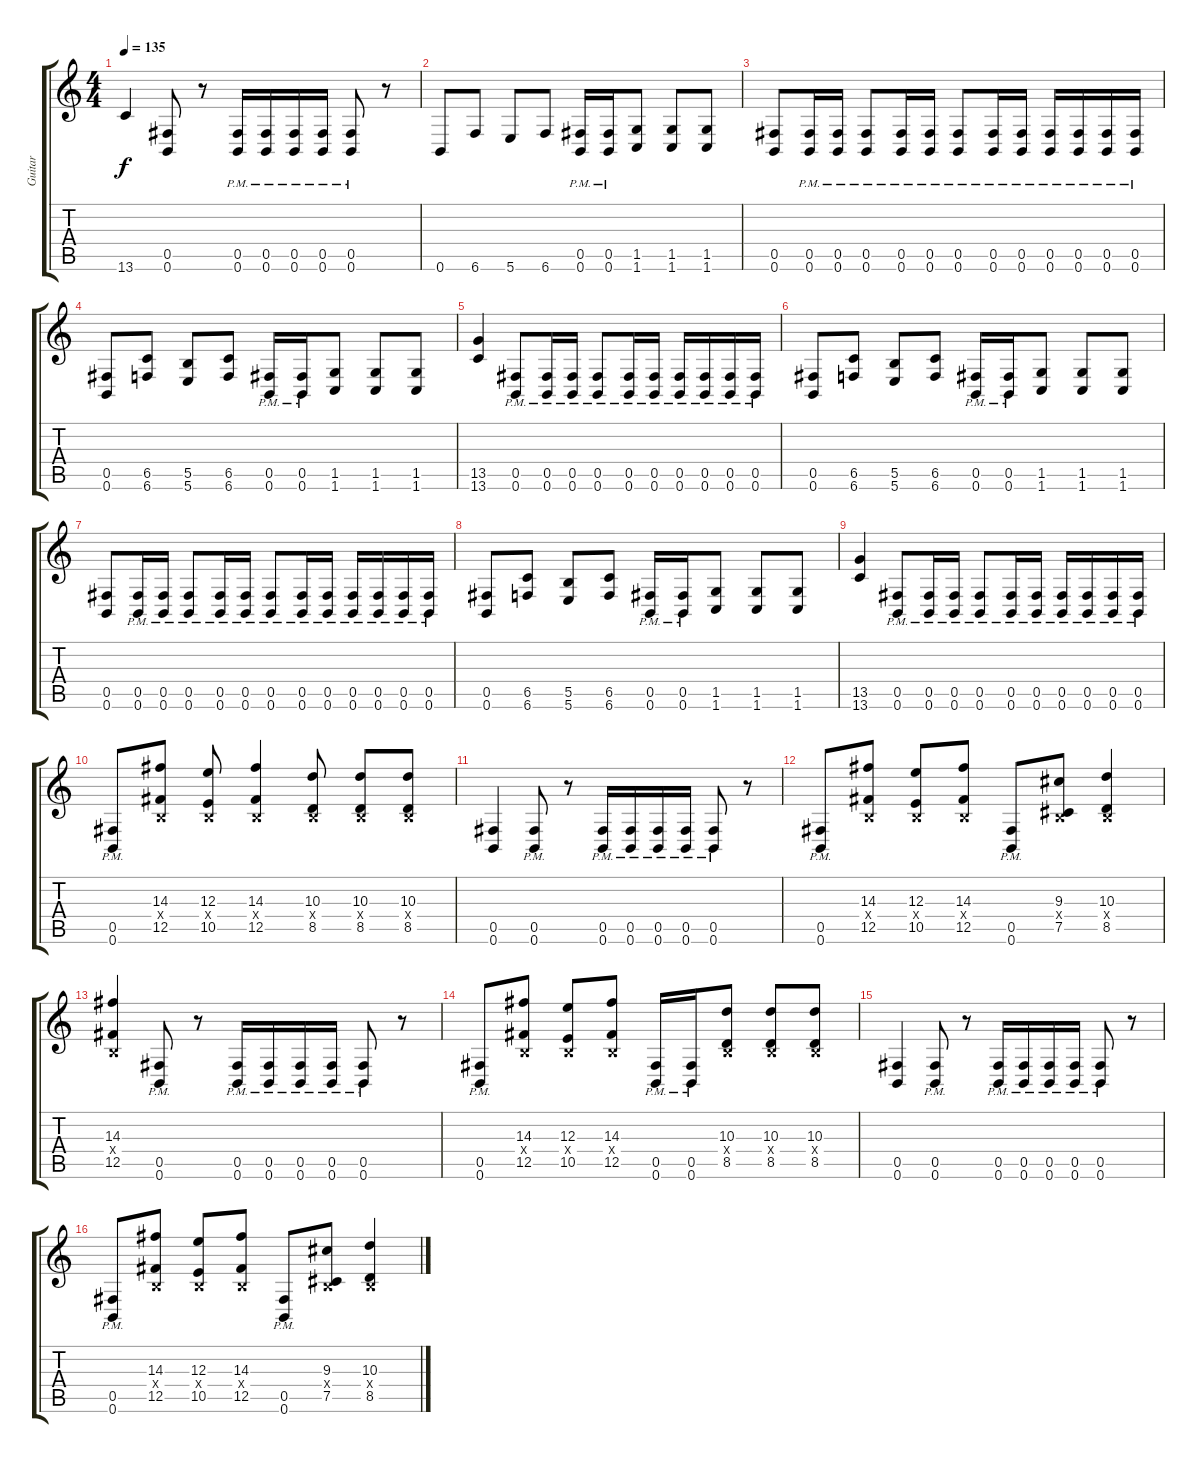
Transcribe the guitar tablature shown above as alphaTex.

\track ("Guitar" "Guitar") {instrument distortionguitar}
\staff {score tabs}
\tuning (Db4 Ab3 E3 B2 Gb2 B1) {hide}
\ts (4 4)
\tempo 135
\clef g2
\ks c
13.6.4{dy f} (0.5 0.6).8 r.8 (0.5{pm} 0.6{pm}).16 (0.5{pm} 0.6{pm}).16 (0.5{pm} 0.6{pm}).16 (0.5{pm} 0.6{pm}).16 (0.5{pm} 0.6{pm}).8 r.8 |
0.6.8 6.6.8 5.6.8 6.6.8 (0.5{pm} 0.6{pm}).16 (0.5{pm} 0.6{pm}).16 (1.5 1.6).8 (1.5 1.6).8 (1.5 1.6).8 |
(0.5 0.6).8 (0.5{pm} 0.6{pm}).16 (0.5{pm} 0.6{pm}).16 (0.5{pm} 0.6{pm}).8 (0.5{pm} 0.6{pm}).16 (0.5{pm} 0.6{pm}).16 (0.5{pm} 0.6{pm}).8 (0.5{pm} 0.6{pm}).16 (0.5{pm} 0.6{pm}).16 (0.5{pm} 0.6{pm}).16 (0.5{pm} 0.6{pm}).16 (0.5{pm} 0.6{pm}).16 (0.5{pm} 0.6{pm}).16 |
(0.5 0.6).8 (6.5 6.6).8 (5.5 5.6).8 (6.5 6.6).8 (0.5{pm} 0.6{pm}).16 (0.5{pm} 0.6{pm}).16 (1.5 1.6).8 (1.5 1.6).8 (1.5 1.6).8 |
(13.5 13.6).4 (0.5{pm} 0.6{pm}).8 (0.5{pm} 0.6{pm}).16 (0.5{pm} 0.6{pm}).16 (0.5{pm} 0.6{pm}).8 (0.5{pm} 0.6{pm}).16 (0.5{pm} 0.6{pm}).16 (0.5{pm} 0.6{pm}).16 (0.5{pm} 0.6{pm}).16 (0.5{pm} 0.6{pm}).16 (0.5{pm} 0.6{pm}).16 |
(0.5 0.6).8 (6.5 6.6).8 (5.5 5.6).8 (6.5 6.6).8 (0.5{pm} 0.6{pm}).16 (0.5{pm} 0.6{pm}).16 (1.5 1.6).8 (1.5 1.6).8 (1.5 1.6).8 |
(0.5 0.6).8 (0.5{pm} 0.6{pm}).16 (0.5{pm} 0.6{pm}).16 (0.5{pm} 0.6{pm}).8 (0.5{pm} 0.6{pm}).16 (0.5{pm} 0.6{pm}).16 (0.5{pm} 0.6{pm}).8 (0.5{pm} 0.6{pm}).16 (0.5{pm} 0.6{pm}).16 (0.5{pm} 0.6{pm}).16 (0.5{pm} 0.6{pm}).16 (0.5{pm} 0.6{pm}).16 (0.5{pm} 0.6{pm}).16 |
(0.5 0.6).8 (6.5 6.6).8 (5.5 5.6).8 (6.5 6.6).8 (0.5{pm} 0.6{pm}).16 (0.5{pm} 0.6{pm}).16 (1.5 1.6).8 (1.5 1.6).8 (1.5 1.6).8 |
(13.5 13.6).4 (0.5{pm} 0.6{pm}).8 (0.5{pm} 0.6{pm}).16 (0.5{pm} 0.6{pm}).16 (0.5{pm} 0.6{pm}).8 (0.5{pm} 0.6{pm}).16 (0.5{pm} 0.6{pm}).16 (0.5{pm} 0.6{pm}).16 (0.5{pm} 0.6{pm}).16 (0.5{pm} 0.6{pm}).16 (0.5{pm} 0.6{pm}).16 |
(0.5{pm} 0.6{pm}).8 (14.3 0.4{x} 12.5).8 (12.3 0.4{x} 10.5).8 (14.3 0.4{x} 12.5).4 (10.3 0.4{x} 8.5).8 (10.3 0.4{x} 8.5).8 (10.3 0.4{x} 8.5).8 |
(0.5 0.6).4 (0.5{pm} 0.6{pm}).8 r.8 (0.5{pm} 0.6{pm}).16 (0.5{pm} 0.6{pm}).16 (0.5{pm} 0.6{pm}).16 (0.5{pm} 0.6{pm}).16 (0.5{pm} 0.6{pm}).8 r.8 |
(0.5{pm} 0.6{pm}).8 (14.3 0.4{x} 12.5).8 (12.3 0.4{x} 10.5).8 (14.3 0.4{x} 12.5).8 (0.5{pm} 0.6{pm}).8 (9.3 0.4{x} 7.5).8 (10.3 0.4{x} 8.5).4 |
(14.3 0.4{x} 12.5).4 (0.5{pm} 0.6{pm}).8 r.8 (0.5{pm} 0.6{pm}).16 (0.5{pm} 0.6{pm}).16 (0.5{pm} 0.6{pm}).16 (0.5{pm} 0.6{pm}).16 (0.5{pm} 0.6{pm}).8 r.8 |
(0.5{pm} 0.6{pm}).8 (14.3 0.4{x} 12.5).8 (12.3 0.4{x} 10.5).8 (14.3 0.4{x} 12.5).8 (0.5{pm} 0.6{pm}).16 (0.5{pm} 0.6{pm}).16 (10.3 0.4{x} 8.5).8 (10.3 0.4{x} 8.5).8 (10.3 0.4{x} 8.5).8 |
(0.5 0.6).4 (0.5{pm} 0.6{pm}).8 r.8 (0.5{pm} 0.6{pm}).16 (0.5{pm} 0.6{pm}).16 (0.5{pm} 0.6{pm}).16 (0.5{pm} 0.6{pm}).16 (0.5{pm} 0.6{pm}).8 r.8 |
(0.5{pm} 0.6{pm}).8 (14.3 0.4{x} 12.5).8 (12.3 0.4{x} 10.5).8 (14.3 0.4{x} 12.5).8 (0.5{pm} 0.6{pm}).8 (9.3 0.4{x} 7.5).8 (10.3 0.4{x} 8.5).4
